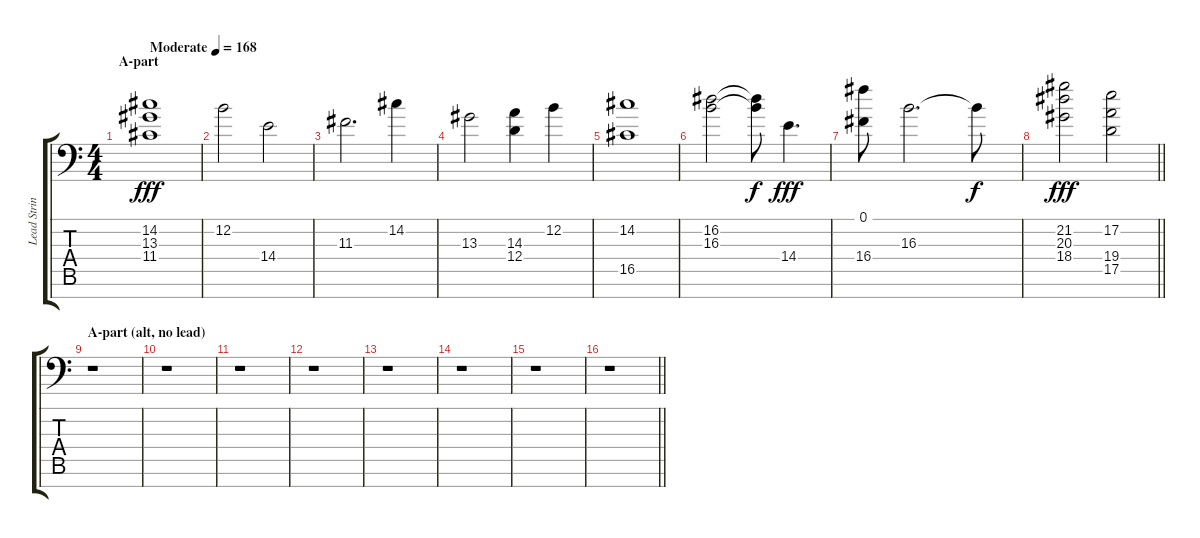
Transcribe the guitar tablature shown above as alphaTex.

\track ("Lead String" "Lead Strin") {instrument synthstrings1}
\staff {score tabs}
\tuning (Gb5 B3 G3 D3 A2 E2 C-1) {hide}
\ts (4 4)
\section ("" "A-part")
\tempo (168 "Moderate")
\clef f4
\ks c
(14.2 13.3 11.4).1{dy fff instrument synthstrings1} |
12.2.2 14.4.2 |
11.3.2{d} 14.2.4 |
13.3.2 (14.3 12.4).4 12.2.4 |
(14.2 16.5).1 |
(16.2 16.3).2 (16.2{t} 16.3{t}).8{dy f} 14.4.4{d dy fff} |
(0.1 16.4).8 16.3.2{d} 16.3{t}.8{dy f} |
\barLineRight lightlight
(21.2 20.3 18.4).2{dy fff} (17.2 19.4 17.5).2 |
\section ("" "A-part (alt, no lead)")
r.1 |
r.1 |
r.1 |
r.1 |
r.1 |
r.1 |
r.1 |
\barLineRight lightlight
r.1
